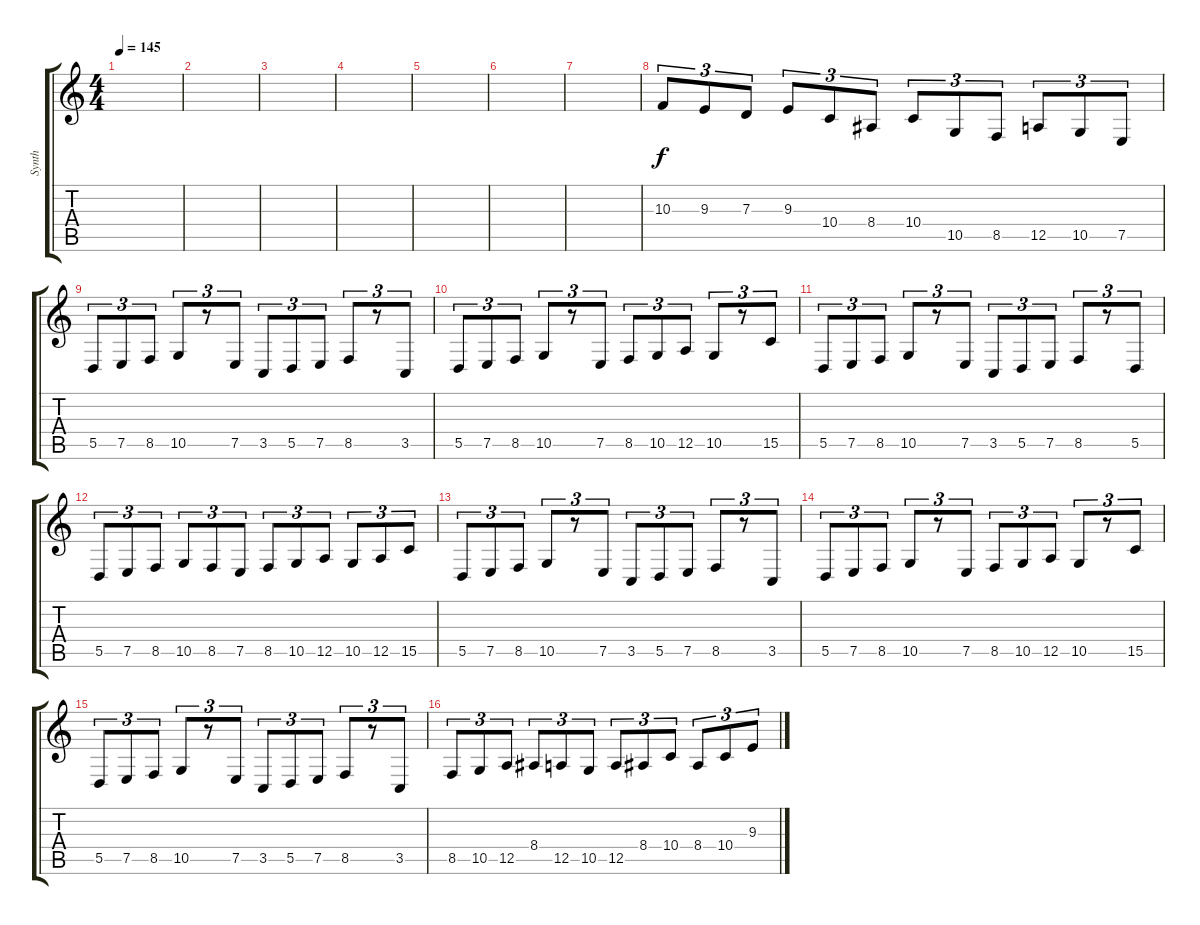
\track ("Synth" "Synth") {instrument lead2sawtooth}
\staff {score tabs}
\tuning (E4 B3 G3 D3 A2 D2) {hide}
\ts (4 4)
\tempo 145
\clef g2
\ks c
|
|
|
|
|
|
|
10.3.8{tu (3 2)} 9.3.8{tu (3 2)} 7.3.8{tu (3 2)} 9.3.8{tu (3 2)} 10.4.8{tu (3 2)} 8.4.8{tu (3 2)} 10.4.8{tu (3 2)} 10.5.8{tu (3 2)} 8.5.8{tu (3 2)} 12.5.8{tu (3 2)} 10.5.8{tu (3 2)} 7.5.8{tu (3 2)} |
5.5.8{tu (3 2)} 7.5.8{tu (3 2)} 8.5.8{tu (3 2)} 10.5.8{tu (3 2)} r.8{tu (3 2)} 7.5.8{tu (3 2)} 3.5.8{tu (3 2)} 5.5.8{tu (3 2)} 7.5.8{tu (3 2)} 8.5.8{tu (3 2)} r.8{tu (3 2)} 3.5.8{tu (3 2)} |
5.5.8{tu (3 2)} 7.5.8{tu (3 2)} 8.5.8{tu (3 2)} 10.5.8{tu (3 2)} r.8{tu (3 2)} 7.5.8{tu (3 2)} 8.5.8{tu (3 2)} 10.5.8{tu (3 2)} 12.5.8{tu (3 2)} 10.5.8{tu (3 2)} r.8{tu (3 2)} 15.5.8{tu (3 2)} |
5.5.8{tu (3 2)} 7.5.8{tu (3 2)} 8.5.8{tu (3 2)} 10.5.8{tu (3 2)} r.8{tu (3 2)} 7.5.8{tu (3 2)} 3.5.8{tu (3 2)} 5.5.8{tu (3 2)} 7.5.8{tu (3 2)} 8.5.8{tu (3 2)} r.8{tu (3 2)} 5.5.8{tu (3 2)} |
5.5.8{tu (3 2)} 7.5.8{tu (3 2)} 8.5.8{tu (3 2)} 10.5.8{tu (3 2)} 8.5.8{tu (3 2)} 7.5.8{tu (3 2)} 8.5.8{tu (3 2)} 10.5.8{tu (3 2)} 12.5.8{tu (3 2)} 10.5.8{tu (3 2)} 12.5.8{tu (3 2)} 15.5.8{tu (3 2)} |
5.5.8{tu (3 2)} 7.5.8{tu (3 2)} 8.5.8{tu (3 2)} 10.5.8{tu (3 2)} r.8{tu (3 2)} 7.5.8{tu (3 2)} 3.5.8{tu (3 2)} 5.5.8{tu (3 2)} 7.5.8{tu (3 2)} 8.5.8{tu (3 2)} r.8{tu (3 2)} 3.5.8{tu (3 2)} |
5.5.8{tu (3 2)} 7.5.8{tu (3 2)} 8.5.8{tu (3 2)} 10.5.8{tu (3 2)} r.8{tu (3 2)} 7.5.8{tu (3 2)} 8.5.8{tu (3 2)} 10.5.8{tu (3 2)} 12.5.8{tu (3 2)} 10.5.8{tu (3 2)} r.8{tu (3 2)} 15.5.8{tu (3 2)} |
5.5.8{tu (3 2)} 7.5.8{tu (3 2)} 8.5.8{tu (3 2)} 10.5.8{tu (3 2)} r.8{tu (3 2)} 7.5.8{tu (3 2)} 3.5.8{tu (3 2)} 5.5.8{tu (3 2)} 7.5.8{tu (3 2)} 8.5.8{tu (3 2)} r.8{tu (3 2)} 3.5.8{tu (3 2)} |
8.5.8{tu (3 2)} 10.5.8{tu (3 2)} 12.5.8{tu (3 2)} 8.4.8{tu (3 2)} 12.5.8{tu (3 2)} 10.5.8{tu (3 2)} 12.5.8{tu (3 2)} 8.4.8{tu (3 2)} 10.4.8{tu (3 2)} 8.4.8{tu (3 2)} 10.4.8{tu (3 2)} 9.3.8{tu (3 2)}
